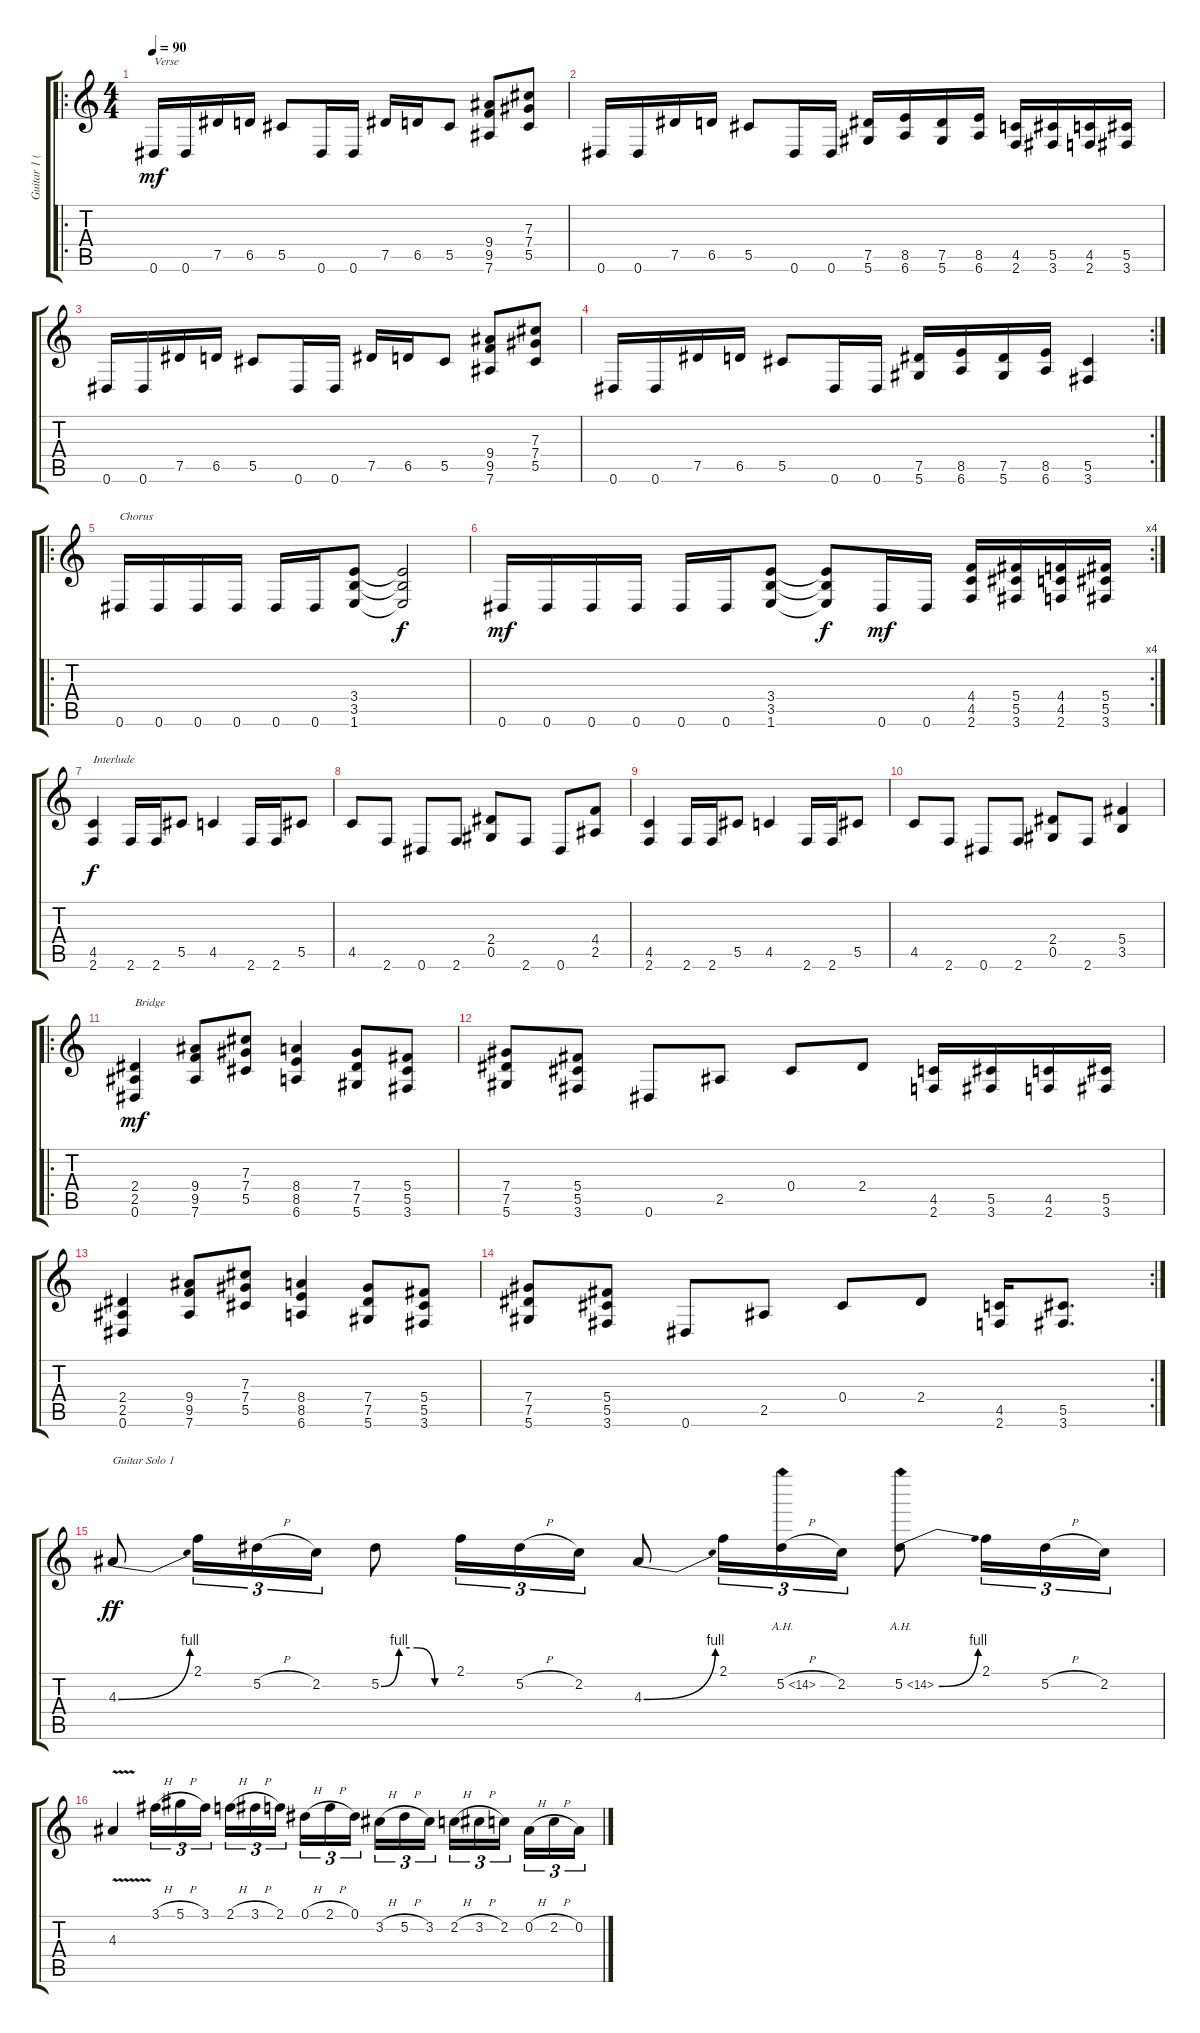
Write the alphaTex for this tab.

\track ("Guitar 1 (Dave Mustaine)" "Guitar 1 (") {instrument overdrivenguitar}
\staff {score tabs}
\tuning (Eb4 Bb3 Gb3 Db3 Ab2 Eb2) {hide}
\ro
\ts (4 4)
\tempo 90
\clef g2
\ks c
0.6.16{txt "Verse" dy mf} 0.6.16 7.5.16 6.5.16 5.5.8 0.6.16 0.6.16 7.5.16 6.5.16 5.5.8 (9.4 9.5 7.6).8 (7.3 7.4 5.5).8 |
0.6.16 0.6.16 7.5.16 6.5.16 5.5.8 0.6.16 0.6.16 (7.5 5.6).16 (8.5 6.6).16 (7.5 5.6).16 (8.5 6.6).16 (4.5 2.6).16 (5.5 3.6).16 (4.5 2.6).16 (5.5 3.6).16 |
0.6.16 0.6.16 7.5.16 6.5.16 5.5.8 0.6.16 0.6.16 7.5.16 6.5.16 5.5.8 (9.4 9.5 7.6).8 (7.3 7.4 5.5).8 |
\rc 2
0.6.16 0.6.16 7.5.16 6.5.16 5.5.8 0.6.16 0.6.16 (7.5 5.6).16 (8.5 6.6).16 (7.5 5.6).16 (8.5 6.6).16 (5.5 3.6).4 |
\ro
0.6.16{txt "Chorus"} 0.6.16 0.6.16 0.6.16 0.6.16 0.6.16 (3.4 3.5 1.6).8 (3.4{t} 3.5{t} 1.6{t}).2{dy f} |
\rc 4
0.6.16{dy mf} 0.6.16 0.6.16 0.6.16 0.6.16 0.6.16 (3.4 3.5 1.6).8 (3.4{t} 3.5{t} 1.6{t}).8{dy f} 0.6.16{dy mf} 0.6.16 (4.4 4.5 2.6).16 (5.4 5.5 3.6).16 (4.4 4.5 2.6).16 (5.4 5.5 3.6).16 |
(4.5 2.6).4{txt "Interlude" dy f} 2.6.16 2.6.16 5.5.8 4.5.4 2.6.16 2.6.16 5.5.8 |
4.5.8 2.6.8 0.6.8 2.6.8 (2.4 0.5).8 2.6.8 0.6.8 (4.4 2.5).8 |
(4.5 2.6).4 2.6.16 2.6.16 5.5.8 4.5.4 2.6.16 2.6.16 5.5.8 |
4.5.8 2.6.8 0.6.8 2.6.8 (2.4 0.5).8 2.6.8 (5.4 3.5).4 |
\ro
(2.4 2.5 0.6).4{txt "Bridge" dy mf} (9.4 9.5 7.6).8 (7.3 7.4 5.5).8 (8.4 8.5 6.6).4 (7.4 7.5 5.6).8 (5.4 5.5 3.6).8 |
(7.4 7.5 5.6).8 (5.4 5.5 3.6).8 0.6.8 2.5.8 0.4.8 2.4.8 (4.5 2.6).16 (5.5 3.6).16 (4.5 2.6).16 (5.5 3.6).16 |
(2.4 2.5 0.6).4 (9.4 9.5 7.6).8 (7.3 7.4 5.5).8 (8.4 8.5 6.6).4 (7.4 7.5 5.6).8 (5.4 5.5 3.6).8 |
\rc 2
(7.4 7.5 5.6).8 (5.4 5.5 3.6).8 0.6.8 2.5.8 0.4.8 2.4.8 (4.5 2.6).16 (5.5 3.6).8{d} |
4.3{be (bend 0 0 60 4)}.8{txt "Guitar Solo 1" dy ff} 2.1.16{tu (3 2)} 5.2{h}.16{tu (3 2)} 2.2.16{tu (3 2)} 5.2{be (custom 0 0 15 4 30 4 45 0 60 0)}.8 2.1.16{tu (3 2)} 5.2{h}.16{tu (3 2)} 2.2.16{tu (3 2)} 4.3{be (bend 0 0 60 4)}.8 2.1.16{tu (3 2)} 5.2{ah 9 h}.16{tu (3 2)} 2.2.16{tu (3 2)} 5.2{be (bend 0 0 60 4) ah 9}.8 2.1.16{tu (3 2)} 5.2{h}.16{tu (3 2)} 2.2.16{tu (3 2)} |
4.3{v}.4 3.1{h}.16{tu (3 2)} 5.1{h}.16{tu (3 2)} 3.1.16{tu (3 2) beam splitsecondary} 2.1{h}.16{tu (3 2)} 3.1{h}.16{tu (3 2)} 2.1.16{tu (3 2)} 0.1{h}.16{tu (3 2)} 2.1{h}.16{tu (3 2)} 0.1.16{tu (3 2) beam splitsecondary} 3.2{h}.16{tu (3 2)} 5.2{h}.16{tu (3 2)} 3.2.16{tu (3 2)} 2.2{h}.16{tu (3 2)} 3.2{h}.16{tu (3 2)} 2.2.16{tu (3 2) beam splitsecondary} 0.2{h}.16{tu (3 2)} 2.2{h}.16{tu (3 2)} 0.2.16{tu (3 2)}
